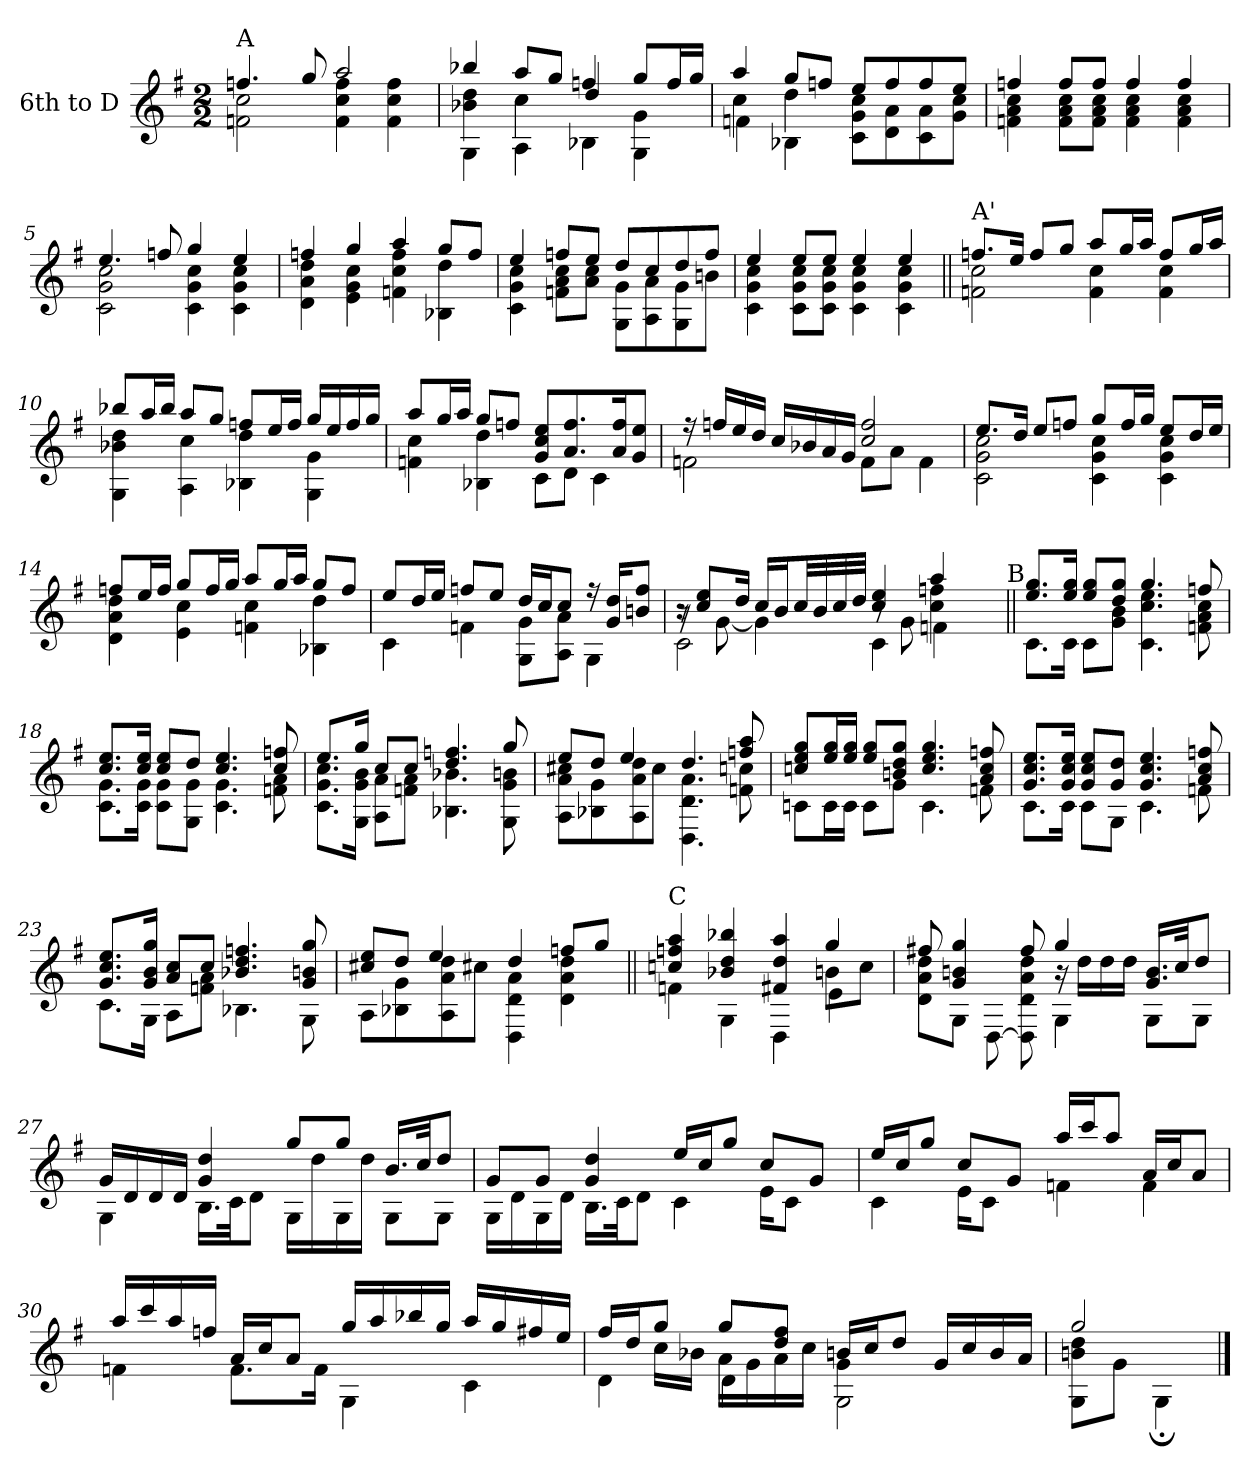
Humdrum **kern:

**kern
*part1
*staff1
*I"6th to D
!!LO:PB:g=z
*clefG2
*ITrd7c12
*k[f#]
*G:
*M2/2
*MM64
=1
*^
!LO:TX:a:t=A	!
4.fni/	2Fni\ 2ci
8gi/	.
2ai/	4Fi\ 4ci 4fi
.	4Fi\ 4ci 4fi
=2	=2
*	*^
4b-Xi/	4B-Xi\ 4di	4GGi\
8ai/L	4ci\	4AAi\
8gi/J	.	.
4fni/	4di/	4BB-Xi\
8gi/L	4Gi\	4GGi\
16fi/L	.	.
16gi/JJ	.	.
=3	=3	=3
4ai/	4ci\	4Fni\
8gi/L	4di\	4BB-Xi\
8fni/J	.	.
8ei/L	8Ci\ 8Gi 8ciL	2ryy
8fi/	8Di\ 8Ai	.
8fi/	8Ci\ 8Ai	.
8ei/J	8Gi\ 8ciJ	.
*	*v	*v
=4	=4
4fni/	4Fni\ 4Ai 4ci
8fi/L	8Fi\ 8Ai 8ciL
8fi/J	8Fi\ 8Ai 8ciJ
4fi/	4Fi\ 4Ai 4ci
4fi/	4Fi\ 4Ai 4ci
=5	=5
4.ei/	2Ci\ 2Gi 2ci
8fni/	.
4gi/	4Ci\ 4Gi 4ci
4ei/	4Ci\ 4Gi 4ci
!!LO:LB:g=z	!!
=6	=6
4fni/	4Di\ 4Ai 4di
4gi/	4Ei\ 4Gi 4ci
4ai/	4Fni\ 4ci 4fi
8gi/L	4BB-Xi\ 4di
8fi/J	.
=7	=7
4ei/	4Ci\ 4Gi 4ci
8fni/L	8Fni\ 8Ai 8ciL
8ei/J	8Ai\ 8ciJ
8di/L	8GGi\ 8GiL
8ci/	8AAi\ 8Ai
8di/	8GGi\ 8Gi
8fi/J	8Bni\J
=8	=8
4ei/	4Ci\ 4Gi 4ci
8ei/L	8Ci\ 8Gi 8ciL
8ei/J	8Ci\ 8Gi 8ciJ
4ei/	4Ci\ 4Gi 4ci
4ei/	4Ci\ 4Gi 4ci
=9||	=9||
!LO:TX:a:t=A'	!
8.fni/L	2Fni\ 2ci
16ei/Jk	.
8fi/L	.
8gi/J	.
8ai/L	4Fi\ 4ci
16gi/L	.
16ai/JJ	.
8fi/L	4Fi\ 4ci
16gi/L	.
16ai/JJ	.
!!LO:LB:g=z	!!
=10	=10
8b-Xi/L	4GGi\ 4B-Xi 4di
16ai/L	.
16b-i/JJ	.
8ai/L	4AAi\ 4ci
8gi/J	.
8fni/L	4BB-Xi\ 4di
16ei/L	.
16fi/JJ	.
16gi/LL	4GGi\ 4Gi
16ei/	.
16fi/	.
16gi/JJ	.
=11	=11
8ai/L	4Fni\ 4ci
16gi/L	.
16ai/JJ	.
8gi/L	4BB-Xi\ 4di
8fni/J	.
8Gi/ 8ci 8eiL	8Ci\L
8.Ai/ 8.fi	8Di\J
.	4Ci\
16Ai/ 16fik	.
8Gi/ 8eiJ	.
=12	=12
16r	2Fni\
16fni/LL	.
16ei/	.
16di/JJ	.
16ci/LL	.
16B-Xi/	.
16Ai/	.
16Gi/JJ	.
2ci/ 2fi	8Fi\L
.	8Ai\J
.	4Fi\
=13	=13
8.ei/L	2Ci\ 2Gi 2ci
16di/Jk	.
8ei/L	.
8fni/J	.
8gi/L	4Ci\ 4Gi 4ci
16fi/L	.
16gi/JJ	.
8ei/L	4Ci\ 4Gi 4ci
16di/L	.
16ei/JJ	.
!!LO:LB:g=z	!!
=14	=14
8fni/L	4Di\ 4Ai 4di
16ei/L	.
16fi/JJ	.
8gi/L	4Ei\ 4ci
16fi/L	.
16gi/JJ	.
8ai/L	4Fni\ 4ci
16gi/L	.
16ai/JJ	.
8gi/L	4BB-Xi\ 4di
8fi/J	.
=15	=15
8ei/L	4Ci\
16di/L	.
16ei/JJ	.
8fni/L	4Fni\
8ei/J	.
16di/LL	8GGi\ 8GiL
16ci/J	.
8ci/J	8AAi\ 8AiJ
16r	4GGi\
16Gi/ 16diKL	.
8Bni/ 8fiJ	.
=16	=16
*^	*^
16r	8r	2Ci\	2ryy
8ci/ 8eiL	.	.	.
.	[<8Gi\	.	.
16di/Jk	.	.	.
16ci/LL	4Gi\]	.	.
16Bi/J	.	.	.
32ci/LL	.	.	.
32Bi/	.	.	.
32ci/	.	.	.
32di/JJJ	.	.	.
4ci/ 4ei	8r	4Ci\	4ryy
.	8Gi\	.	.
4ai/	4ci\ 4fni	4Fni\	8ryy
.	.	.	16ryy
.	.	.	32ryy
.	.	.	64ryy
.	.	.	128...ryy
!	!	!	!LO:TX:a:t=B
.	.	.	1024ryy
*	*v	*v	*v
=17||	=17||
8.ei/ 8.giL	8.Ci\L
16ei/ 16giJk	16Ci\Jk
8ei/ 8giL	8Ci\L
8di/ 8giJ	8Gi\ 8BiJ
4.gi/	4.Ci\ 4.ci 4.ei
8fni/	8Fni\ 8Ai 8ci
!!LO:LB:g=z	!!
=18	=18
8.ci/ 8.eiL	8.Ci\ 8.GiL
16ci/ 16eiJk	16Ci\ 16GiJk
8ci/ 8eiL	8Ci\ 8GiL
8di/J	8GGi\ 8GiJ
4.ci/ 4.ei	4.Ci\ 4.Gi
8ci/ 8fni	8Fni\ 8Ai
=19	=19
8.ei/L	8.Ci\ 8.Gi 8.ciL
16gi/Jk	16GGi\ 16Gi 16BiJk
8ci/L	8AAi\ 8AiL
8ci/J	8Fni\ 8AiJ
4.di/ 4.fni	4.BB-Xi\ 4.B-Xi
8gi/	8GGi\ 8Gi 8Bni
=20	=20
8ei/L	8AAi\ 8Ai 8c#XiL
8di/J	8BB-Xi\ 8Gi
4ei/	8AAi\ 8Ai 8di
.	8c#i\J
4.di/	4.DDi\ 4.Di 4.Ai
8fni/ 8ai	8Fni\ 8cni
=21	=21
8cni/ 8ei 8giL	8Cni\L
16ei/ 16giL	16Ci\L
16ei/ 16giJJ	16Ci\JJ
8ei/ 8giL	8Ci\L
8Bni/ 8di 8giJ	8Gi\J
4.ci/ 4.ei 4.gi	4.Ci\
8Ai/ 8ci 8fni	8Fni\
=22	=22
8.Gi/ 8.ci 8.eiL	8.Ci\L
16Gi/ 16ci 16eiJk	16Ci\Jk
8Gi/ 8ci 8eiL	8Ci\L
8Gi/ 8diJ	8GGi\J
4.Gi/ 4.ci 4.ei	4.Ci\
8Ai/ 8ci 8fni	8Fni\
!!LO:LB:g=z	!!
=23	=23
8.Gi/ 8.ci 8.eiL	8.Ci\L
16Gi/ 16Bi 16giJk	16GGi\Jk
8Ai/ 8ciL	8AAi\L
8ci/J	8Fni\ 8AiJ
4.B-Xi/ 4.di 4.fni	4.BB-Xi\
8Gi/ 8Bni 8gi	8GGi\
=24	=24
8c#Xi/ 8eiL	8AAi\L
8di/J	8BB-Xi\ 8Gi
4ei/	8AAi\ 8Ai 8di
.	8c#Xi\J
4di/	4DDi\ 4Di 4Ai
8fni/L	4Di\ 4Ai 4di
8gi/J	.
=25||	=25||
*	*^
!LO:TX:a:t=C	!	!
4cni/ 4fni 4ai	4Fni\	2.ryy
4B-Xi/ 4di 4b-Xi	4GGi\	.
4F#Xi/ 4di 4ai	4DDi\	.
4gi/	8Bni\L	4Ei\
.	8ci\J	.
=26	=26	=26
8f#Xi/	8Di\ 8Ai 8diL	4ryy
4Gi/ 4Bni 4gi	8GGi\J	.
.	8ryy	[<8DDi\
8f#i/	8DDi\] 8Di 8Ai 8di	8ryy
4gi/	16r	4GGi\
.	16di\LL	.
.	16di\	.
.	16di\JJ	.
16.Gi/ 16.BiLL	8GGi\L	4ryy
32ci/Jk	.	.
8di/J	8GGi\J	.
*	*v	*v
!!LO:LB:g=z
=27	=27
16Gi/LL	4GGi\
16Di/	.
16Di/	.
16Di/JJ	.
4Gi/ 4di	16.BBi\LL
.	32Ci\Jk
.	8Di\J
8gi/L	16GGi\LL
.	16di\
8gi/J	16GGi\
.	16di\JJ
16.Bi/LL	8GGi\L
32ci/Jk	.
8di/J	8GGi\J
=28	=28
8Gi/L	16GGi\LL
.	16Di\
8Gi/J	16GGi\
.	16Di\JJ
4Gi/ 4di	16.BBi\LL
.	32Ci\Jk
.	8Di\J
16ei/LL	4Ci\
16ci/J	.
8gi/J	.
8ci/L	16Ei\KL
.	8Ci\J
8Gi/J	.
.	16ryy
=29	=29
16ei/LL	4Ci\
16ci/J	.
8gi/J	.
8ci/L	16Ei\KL
.	8Ci\J
8Gi/J	.
.	16ryy
16ai/LL	4Fni\
16cci/J	.
8ai/J	.
16Ai/LL	4Fi\
16ci/J	.
8Ai/J	.
!!LO:LB:g=z	!!
=30	=30
16ai/LL	4Fni\
16cci/	.
16ai/	.
16fni/JJ	.
16Ai/LL	8.Fi\L
16ci/J	.
8Ai/J	.
.	16Fi\Jk
16gi/LL	4GGi\
16ai/	.
16b-Xi/	.
16gi/JJ	.
16ai/LL	4Ci\
16gi/	.
16f#Xi/	.
16ei/JJ	.
=31	=31
*	*^
16f#i/LL	8ryy	4Di\
16di/J	.	.
8gi/J	16ci\LL	.
.	16B-Xi\JJ	.
8gi/L	16Ai\LL	4Di\
.	16Gi\	.
8di/ 8f#iJ	16Ai\	.
.	16ci\JJ	.
16Bni/LL	4Gi\	2GGi\
16ci/J	.	.
8di/J	.	.
16Gi/LL	4ryy	.
16ci/	.	.
16Bi/	.	.
16Ai/JJ	.	.
*	*v	*v
=32	=32
2gi/	8GGi\ 8Bni 8diL
.	8Gi\J
.	4GG;i\
*v	*v
==
*-
